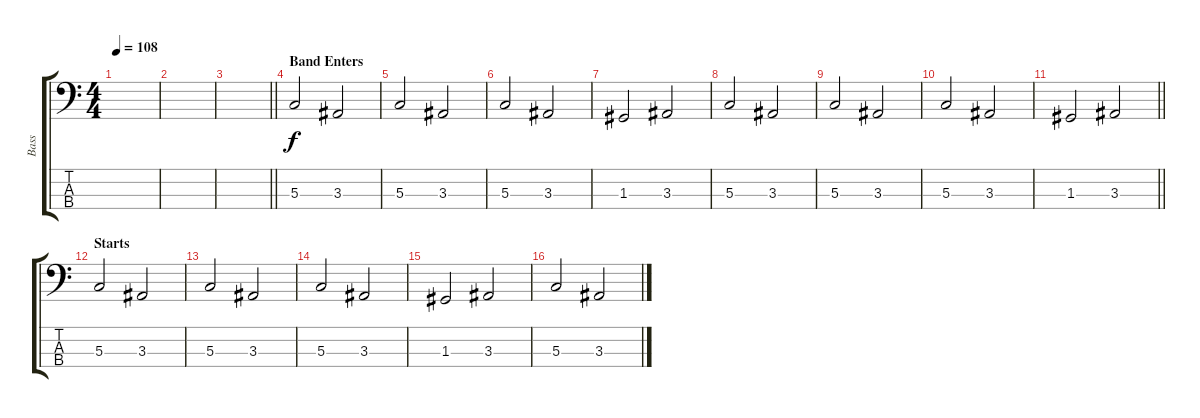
\track ("Bass" "Bass") {instrument electricbassfinger}
\staff {score tabs}
\tuning (F2 C2 G1 C1) {hide}
\ts (4 4)
\tempo 108
\clef f4
\ks c
|
|
\barLineRight lightlight
|
\section ("" "Band Enters")
5.3.2 3.3.2 |
5.3.2 3.3.2 |
5.3.2 3.3.2 |
1.3.2 3.3.2 |
5.3.2 3.3.2 |
5.3.2 3.3.2 |
5.3.2 3.3.2 |
\barLineRight lightlight
1.3.2 3.3.2 |
\section ("" "Starts")
5.3.2 3.3.2 |
5.3.2 3.3.2 |
5.3.2 3.3.2 |
1.3.2 3.3.2 |
5.3.2 3.3.2
